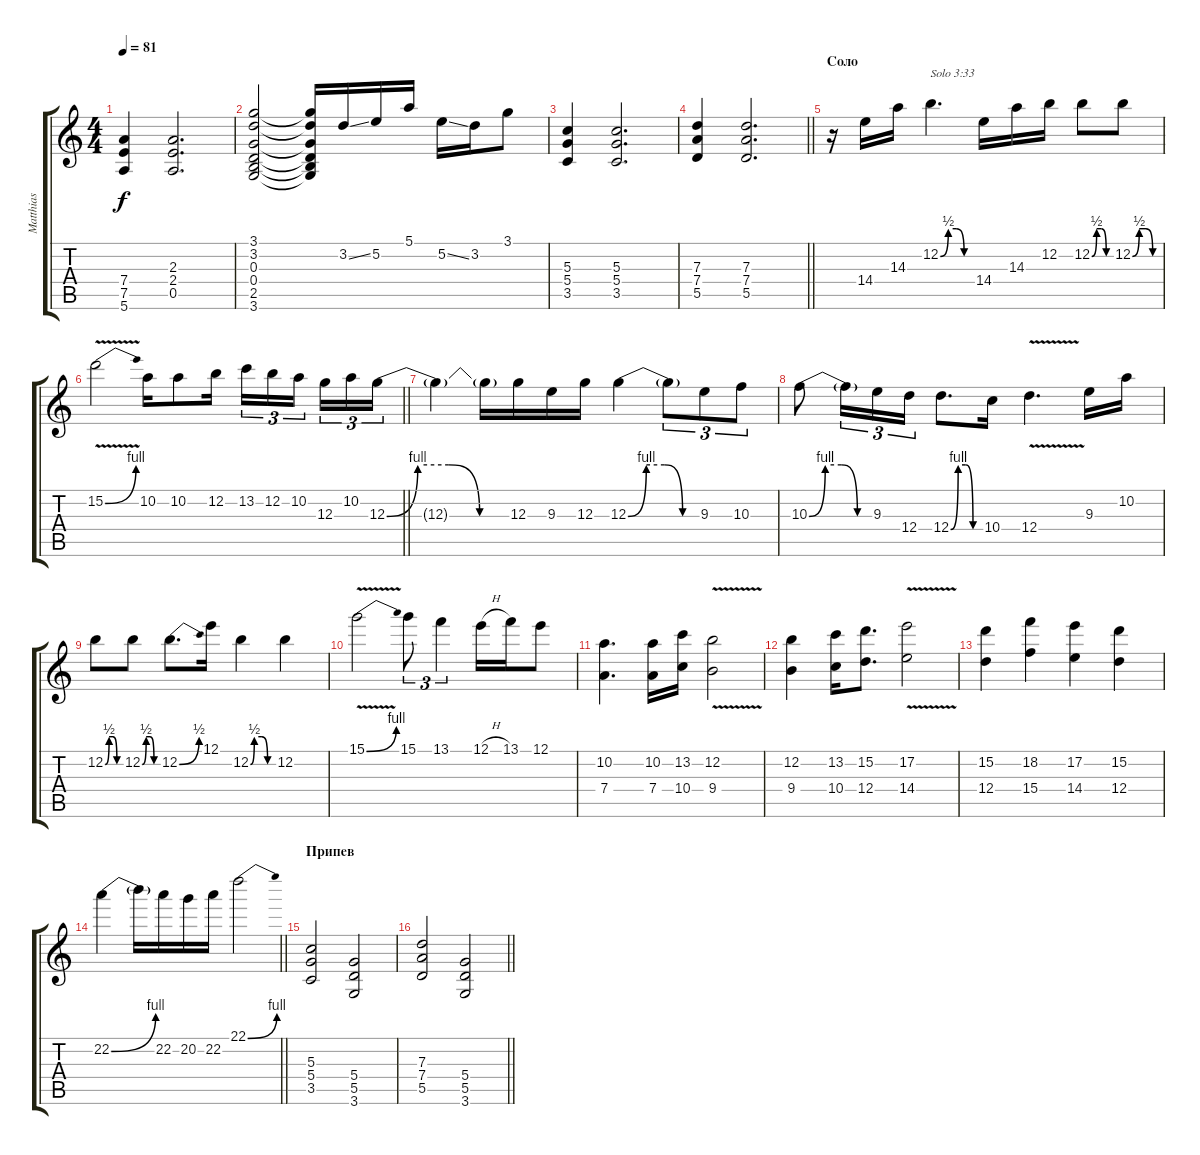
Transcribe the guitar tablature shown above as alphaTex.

\track ("Matthias" "Matthias") {instrument overdrivenguitar}
\staff {score tabs}
\tuning (E4 B3 G3 D3 A2 E2) {hide}
\ts (4 4)
\tempo 81
\clef g2
\ks c
(7.4 7.5 5.6).4{dy f} (2.3 2.4 0.5).2{d} |
(3.1 3.2 0.3 0.4 2.5 3.6).2 (3.1{t} 3.2{t} 0.3{t} 0.4{t} 2.5{t} 3.6{t}).16 3.2{ss}.16 5.2.16 5.1.16 5.2{ss}.16 3.2.16 3.1.8 |
(5.3 5.4 3.5).4 (5.3 5.4 3.5).2{d} |
\barLineRight lightlight
(7.3 7.4 5.5).4 (7.3 7.4 5.5).2{d} |
\section ("" "Соло")
r.16{volume 8 instrument distortionguitar} 14.4.16 14.3.16 12.2{be (custom 0 0 15 2 30 2 45 0 60 0)}.4{d txt "Solo 3:33"} 14.4.16 14.3.16 12.2.16 12.2{be (custom 0 0 15 2 30 2 45 0 60 0)}.8 12.2{be (custom 0 0 15 2 30 2 45 0 60 0)}.8 |
\barLineRight lightlight
15.2{be (bend 0 0 60 4) v}.2 10.2.16 10.2.8 12.2.16 13.2.16{tu (3 2)} 12.2.16{tu (3 2)} 10.2.16{tu (3 2) beam splitsecondary} 12.3.16{tu (3 2)} 10.2.16{tu (3 2)} 12.3{be (custom 0 0 15 4 30 4 45 0 60 0)}.16{tu (3 2)} |
12.3{t}.4 12.3{t}.16 12.3.16 9.3.16 12.3.16 12.3{be (custom 0 0 15 4 30 4 45 0 60 0)}.4 12.3{t}.8{tu (3 2)} 9.3.8{tu (3 2)} 10.3.8{tu (3 2)} |
10.3{be (custom 0 0 15 4 30 4 45 0 60 0)}.8 10.3{t}.16{tu (3 2)} 9.3.16{tu (3 2)} 12.4.16{tu (3 2)} 12.4{be (custom 0 0 15 4 30 4 45 0 60 0)}.8{d} 10.4.16 12.4{v}.4{d} 9.3.16 10.2.16 |
12.2{be (custom 0 0 15 2 30 2 45 0 60 0)}.8 12.2{be (custom 0 0 15 2 30 2 45 0 60 0)}.8 12.2{be (bend 0 0 60 2)}.8{d} 12.1.16 12.2{be (custom 0 0 10 2 30 2 45 0 60 0)}.4 12.2.4 |
15.1{be (bend 0 0 60 4) v}.2 15.1.8{tu (3 2)} 13.1.4{tu (3 2)} 12.1{h}.16 13.1.16 12.1.8 |
(10.2 7.4).4{d} (10.2 7.4).16 (13.2 10.4).16 (12.2{v} 9.4).2 |
(12.2 9.4).4 (13.2 10.4).16 (15.2 12.4).8{d} (17.2{v} 14.4).2 |
(15.2 12.4).4 (18.2 15.4).4 (17.2 14.4).4 (15.2 12.4).4 |
\barLineRight lightlight
22.2{be (bend 0 0 60 4)}.4 22.2{t}.16 22.2.16 20.2.16 22.2.16 22.1{be (bend 0 0 60 4)}.2 |
\section ("" "Припев")
(5.3 5.4 3.5).2 (5.4 5.5 3.6).2 |
\barLineRight lightlight
(7.3 7.4 5.5).2 (5.4 5.5 3.6).2
